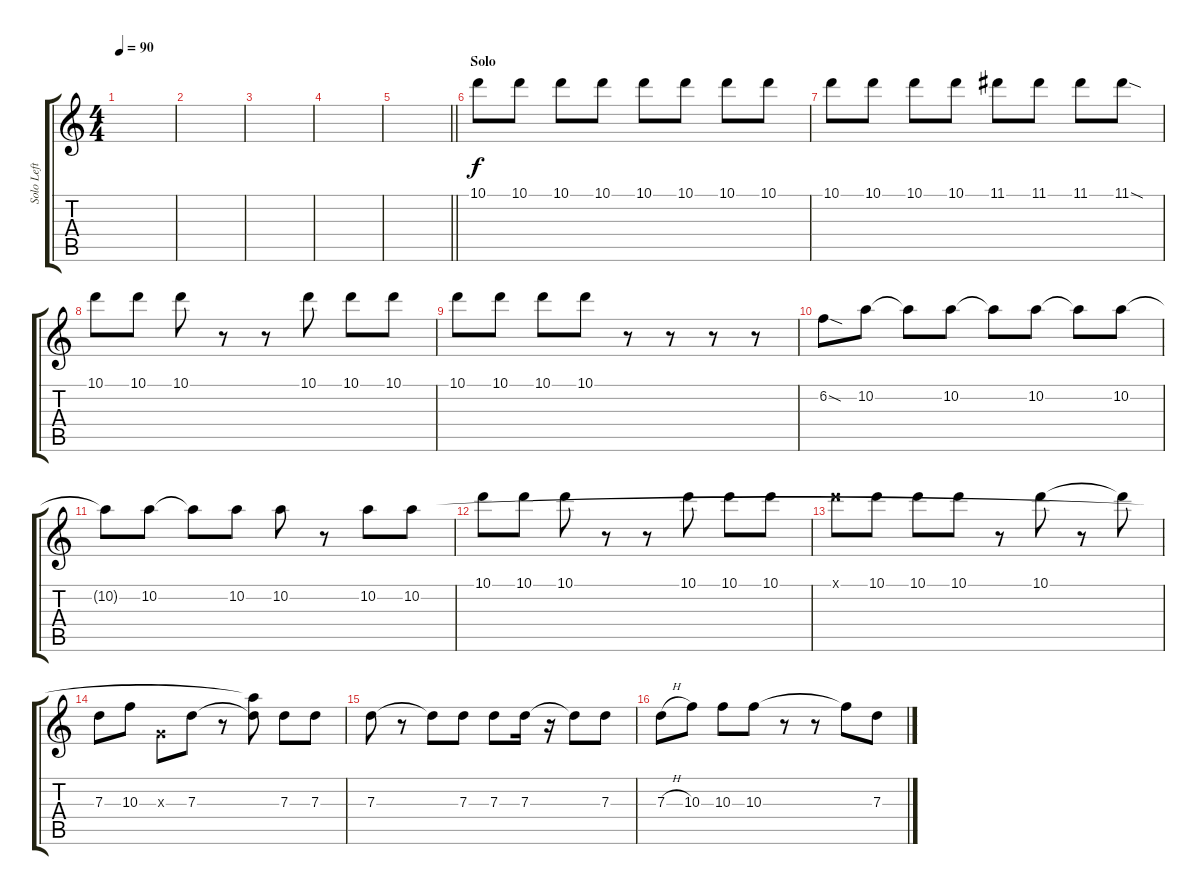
\track ("Solo Left" "Solo Left") {instrument distortionguitar}
\staff {score tabs}
\tuning (E4 B3 G3 D3 A2 D2) {hide}
\ts (4 4)
\tempo 90
\clef g2
\ks c
|
|
|
|
\barLineRight lightlight
|
\section ("" "Solo")
10.1.8 10.1.8 10.1.8 10.1.8 10.1.8 10.1.8 10.1.8 10.1.8 |
10.1.8 10.1.8 10.1.8 10.1.8 11.1.8 11.1.8 11.1.8 11.1{sod}.8 |
10.1.8 10.1.8 10.1.8 r.8 r.8 10.1.8 10.1.8 10.1.8 |
10.1.8 10.1.8 10.1.8 10.1.8 r.8 r.8 r.8 r.8 |
6.2{sod}.8 10.2.8 10.2{t}.8 10.2.8 10.2{t}.8 10.2.8 10.2{t}.8 10.2.8 |
10.2{t}.8 10.2.8 10.2{t}.8 10.2.8 10.2.8 r.8 10.2.8 10.2.8 |
10.1.8 10.1.8 10.1.8 r.8 r.8 10.1.8 10.1.8 10.1.8 |
10.1{x}.8 10.1.8 10.1.8 10.1.8 r.8 10.1.8 r.8 10.1{t}.8 |
7.3.8 10.3.8 0.3{x}.8 7.3.8 r.8 (10.2{t} 7.3{t}).8 7.3.8 7.3.8 |
7.3.8 r.8 7.3{t}.8 7.3.8 7.3.8 7.3.16 r.16 7.3{t}.8 7.3.8 |
7.3{h}.8 10.3.8 10.3.8 10.3.8 r.8 r.8 10.3{t}.8 7.3.8
